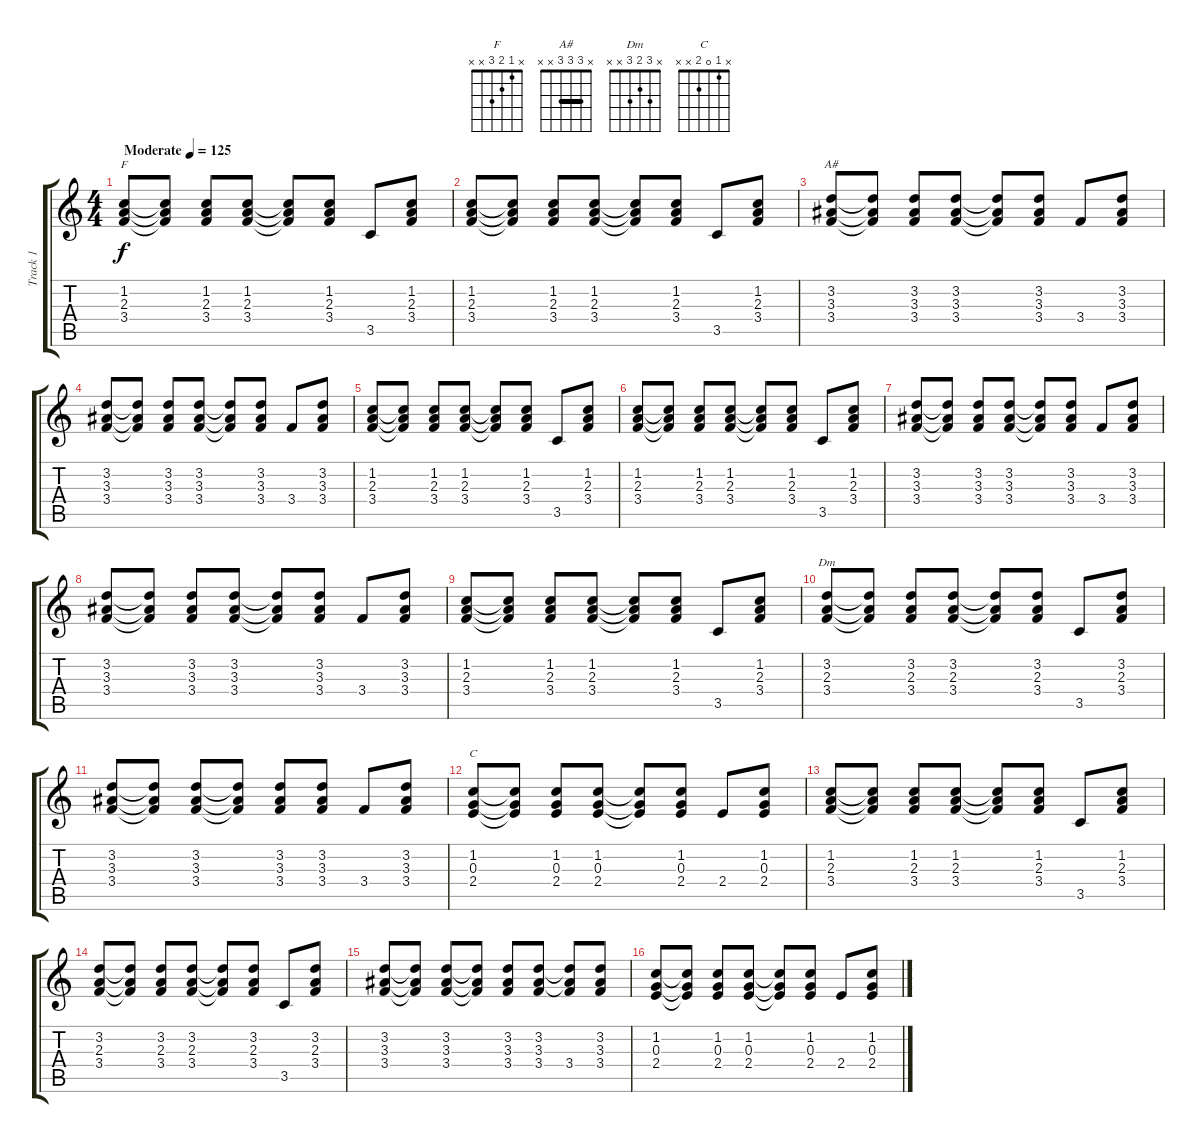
\track ("Track 1" "Track 1") {instrument acousticguitarsteel}
\staff {score tabs}
\tuning (E4 B3 G3 D3 A2 E2) {hide}
\chord ("F" x 1 2 3 x x)
\chord ("A#" x 3 3 3 x x) {barre 3}
\chord ("Dm" x 3 2 3 x x)
\chord ("C" x 1 0 2 x x)
\ts (4 4)
\tempo (125 "Moderate")
\clef g2
\ks c
(1.2 2.3 3.4).8{ch "F" dy f instrument acousticguitarsteel} (1.2{t} 2.3{t} 3.4{t}).8 (1.2 2.3 3.4).8 (1.2 2.3 3.4).8 (1.2{t} 2.3{t} 3.4{t}).8 (1.2 2.3 3.4).8 3.5.8 (1.2 2.3 3.4).8 |
(1.2 2.3 3.4).8 (1.2{t} 2.3{t} 3.4{t}).8 (1.2 2.3 3.4).8 (1.2 2.3 3.4).8 (1.2{t} 2.3{t} 3.4{t}).8 (1.2 2.3 3.4).8 3.5.8 (1.2 2.3 3.4).8 |
(3.2 3.3 3.4).8{ch "A#"} (3.2{t} 3.3{t} 3.4{t}).8 (3.2 3.3 3.4).8 (3.2 3.3 3.4).8 (3.2{t} 3.3{t} 3.4{t}).8 (3.2 3.3 3.4).8 3.4.8 (3.2 3.3 3.4).8 |
(3.2 3.3 3.4).8 (3.2{t} 3.3{t} 3.4{t}).8 (3.2 3.3 3.4).8 (3.2 3.3 3.4).8 (3.2{t} 3.3{t} 3.4{t}).8 (3.2 3.3 3.4).8 3.4.8 (3.2 3.3 3.4).8 |
(1.2 2.3 3.4).8 (1.2{t} 2.3{t} 3.4{t}).8 (1.2 2.3 3.4).8 (1.2 2.3 3.4).8 (1.2{t} 2.3{t} 3.4{t}).8 (1.2 2.3 3.4).8 3.5.8 (1.2 2.3 3.4).8 |
(1.2 2.3 3.4).8 (1.2{t} 2.3{t} 3.4{t}).8 (1.2 2.3 3.4).8 (1.2 2.3 3.4).8 (1.2{t} 2.3{t} 3.4{t}).8 (1.2 2.3 3.4).8 3.5.8 (1.2 2.3 3.4).8 |
(3.2 3.3 3.4).8 (3.2{t} 3.3{t} 3.4{t}).8 (3.2 3.3 3.4).8 (3.2 3.3 3.4).8 (3.2{t} 3.3{t} 3.4{t}).8 (3.2 3.3 3.4).8 3.4.8 (3.2 3.3 3.4).8 |
(3.2 3.3 3.4).8 (3.2{t} 3.3{t} 3.4{t}).8 (3.2 3.3 3.4).8 (3.2 3.3 3.4).8 (3.2{t} 3.3{t} 3.4{t}).8 (3.2 3.3 3.4).8 3.4.8 (3.2 3.3 3.4).8 |
(1.2 2.3 3.4).8 (1.2{t} 2.3{t} 3.4{t}).8 (1.2 2.3 3.4).8 (1.2 2.3 3.4).8 (1.2{t} 2.3{t} 3.4{t}).8 (1.2 2.3 3.4).8 3.5.8 (1.2 2.3 3.4).8 |
(3.2 2.3 3.4).8{ch "Dm"} (3.2{t} 2.3{t} 3.4{t}).8 (3.2 2.3 3.4).8 (3.2 2.3 3.4).8 (3.2{t} 2.3{t} 3.4{t}).8 (3.2 2.3 3.4).8 3.5.8 (3.2 2.3 3.4).8 |
(3.2 3.3 3.4).8 (3.2{t} 3.3{t} 3.4{t}).8 (3.2 3.3 3.4).8 (3.2{t} 3.3{t} 3.4{t}).8 (3.2 3.3 3.4).8 (3.2 3.3 3.4).8 3.4.8 (3.2 3.3 3.4).8 |
(1.2 0.3 2.4).8{ch "C"} (1.2{t} 0.3{t} 2.4{t}).8 (1.2 0.3 2.4).8 (1.2 0.3 2.4).8 (1.2{t} 0.3{t} 2.4{t}).8 (1.2 0.3 2.4).8 2.4.8 (1.2 0.3 2.4).8 |
(1.2 2.3 3.4).8 (1.2{t} 2.3{t} 3.4{t}).8 (1.2 2.3 3.4).8 (1.2 2.3 3.4).8 (1.2{t} 2.3{t} 3.4{t}).8 (1.2 2.3 3.4).8 3.5.8 (1.2 2.3 3.4).8 |
(3.2 2.3 3.4).8 (3.2{t} 2.3{t} 3.4{t}).8 (3.2 2.3 3.4).8 (3.2 2.3 3.4).8 (3.2{t} 2.3{t} 3.4{t}).8 (3.2 2.3 3.4).8 3.5.8 (3.2 2.3 3.4).8 |
(3.2 3.3 3.4).8 (3.2{t} 3.3{t} 3.4{t}).8 (3.2 3.3 3.4).8 (3.2{t} 3.3{t} 3.4{t}).8 (3.2 3.3 3.4).8 (3.2 3.3 3.4).8 (3.2{t} 3.3{t} 3.4).8 (3.2 3.3 3.4).8 |
(1.2 0.3 2.4).8 (1.2{t} 0.3{t} 2.4{t}).8 (1.2 0.3 2.4).8 (1.2 0.3 2.4).8 (1.2{t} 0.3{t} 2.4{t}).8 (1.2 0.3 2.4).8 2.4.8 (1.2 0.3 2.4).8
